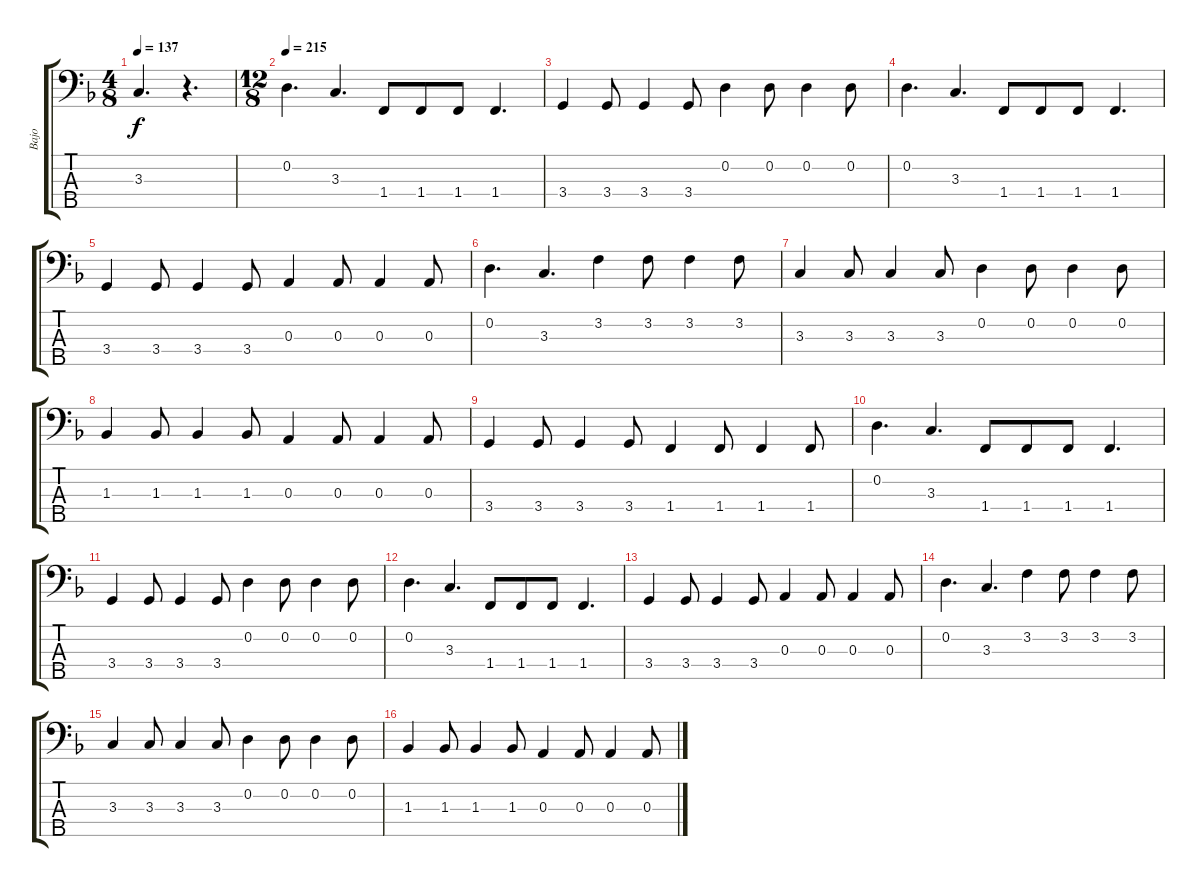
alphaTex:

\track ("Bajo" "Bajo") {instrument electricbassfinger}
\staff {score tabs}
\tuning (G2 D2 A1 E1 B0) {hide}
\ts (4 8)
\tempo 137
\clef f4
\ks f
3.3.4{d dy f} r.4{d} |
\ts (12 8)
\tempo 215
\ks dminor
0.2.4{d} 3.3.4{d} 1.4.8 1.4.8 1.4.8 1.4.4{d} |
3.4.4 3.4.8 3.4.4 3.4.8 0.2.4 0.2.8 0.2.4 0.2.8 |
0.2.4{d} 3.3.4{d} 1.4.8 1.4.8 1.4.8 1.4.4{d} |
3.4.4 3.4.8 3.4.4 3.4.8 0.3.4 0.3.8 0.3.4 0.3.8 |
0.2.4{d} 3.3.4{d} 3.2.4 3.2.8 3.2.4 3.2.8 |
3.3.4 3.3.8 3.3.4 3.3.8 0.2.4 0.2.8 0.2.4 0.2.8 |
1.3.4 1.3.8 1.3.4 1.3.8 0.3.4 0.3.8 0.3.4 0.3.8 |
3.4.4 3.4.8 3.4.4 3.4.8 1.4.4 1.4.8 1.4.4 1.4.8 |
0.2.4{d} 3.3.4{d} 1.4.8 1.4.8 1.4.8 1.4.4{d} |
3.4.4 3.4.8 3.4.4 3.4.8 0.2.4 0.2.8 0.2.4 0.2.8 |
0.2.4{d} 3.3.4{d} 1.4.8 1.4.8 1.4.8 1.4.4{d} |
3.4.4 3.4.8 3.4.4 3.4.8 0.3.4 0.3.8 0.3.4 0.3.8 |
0.2.4{d} 3.3.4{d} 3.2.4 3.2.8 3.2.4 3.2.8 |
3.3.4 3.3.8 3.3.4 3.3.8 0.2.4 0.2.8 0.2.4 0.2.8 |
1.3.4 1.3.8 1.3.4 1.3.8 0.3.4 0.3.8 0.3.4 0.3.8
